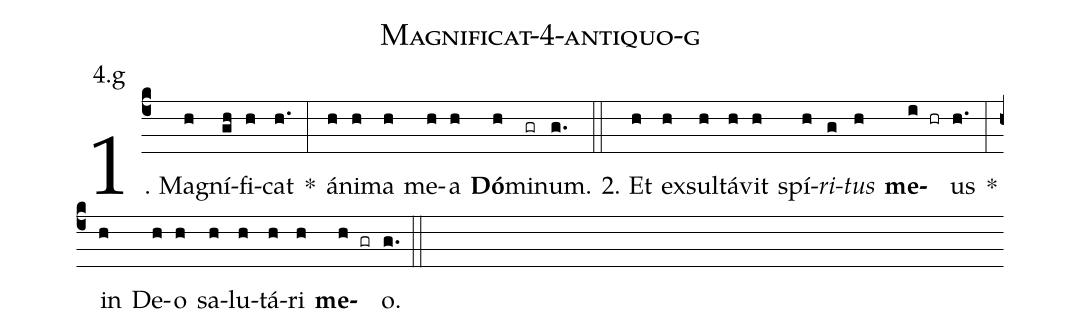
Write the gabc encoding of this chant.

name: Magnificat-4-antiquo-g;
annotation: 4.g;
%%
(c4)1. Ma(h)gní(gh)fi(h)cat(h.) *(:) á(h)ni(h)ma(h) me(h)a(h) <b>Dó</b>(h)mi(gr)num.(g.) (::)
2. Et(h) ex(h)sul(h)tá(h)vit(h) spí(h)<i>ri</i>(g)<i>tus</i>(h) <b>me</b>(i hr)us(h.) *(:) in(h) De(h)o(h) sa(h)lu(h)tá(h)ri(h) <b>me</b>(h gr)o.(g.) (::)
